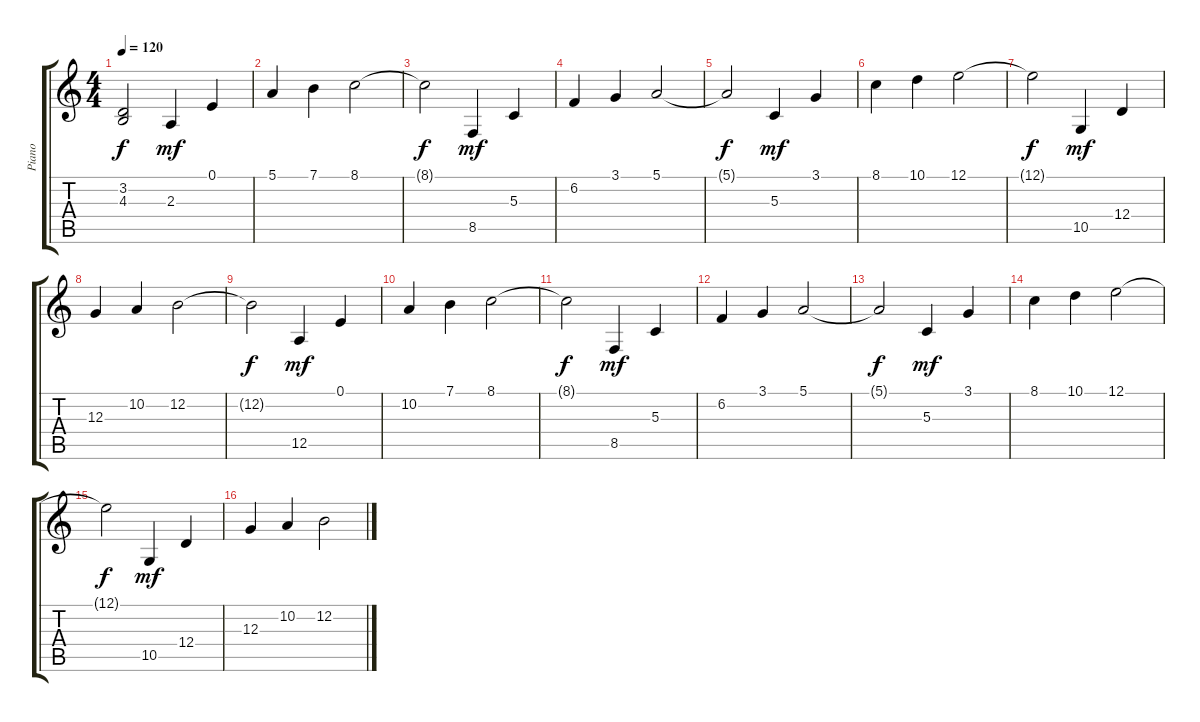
\track ("Piano" "Piano") {instrument acousticgrandpiano}
\staff {score tabs}
\tuning (E4 B3 G3 D3 A2 E2) {hide}
\ts (4 4)
\tempo 120
\clef g2
\ks c
(3.2{t} 4.3{t}).2{dy f} 2.3.4{dy mf} 0.1.4 |
5.1.4 7.1.4 8.1.2 |
8.1{t}.2{dy f} 8.5.4{dy mf} 5.3.4 |
6.2.4 3.1.4 5.1.2 |
5.1{t}.2{dy f} 5.3.4{dy mf} 3.1.4 |
8.1.4 10.1.4 12.1.2 |
12.1{t}.2{dy f} 10.5.4{dy mf} 12.4.4 |
12.3.4 10.2.4 12.2.2 |
12.2{t}.2{dy f} 12.5.4{dy mf} 0.1.4 |
10.2.4 7.1.4 8.1.2 |
8.1{t}.2{dy f} 8.5.4{dy mf} 5.3.4 |
6.2.4 3.1.4 5.1.2 |
5.1{t}.2{dy f} 5.3.4{dy mf} 3.1.4 |
8.1.4 10.1.4 12.1.2 |
12.1{t}.2{dy f} 10.5.4{dy mf} 12.4.4 |
12.3.4 10.2.4 12.2.2
